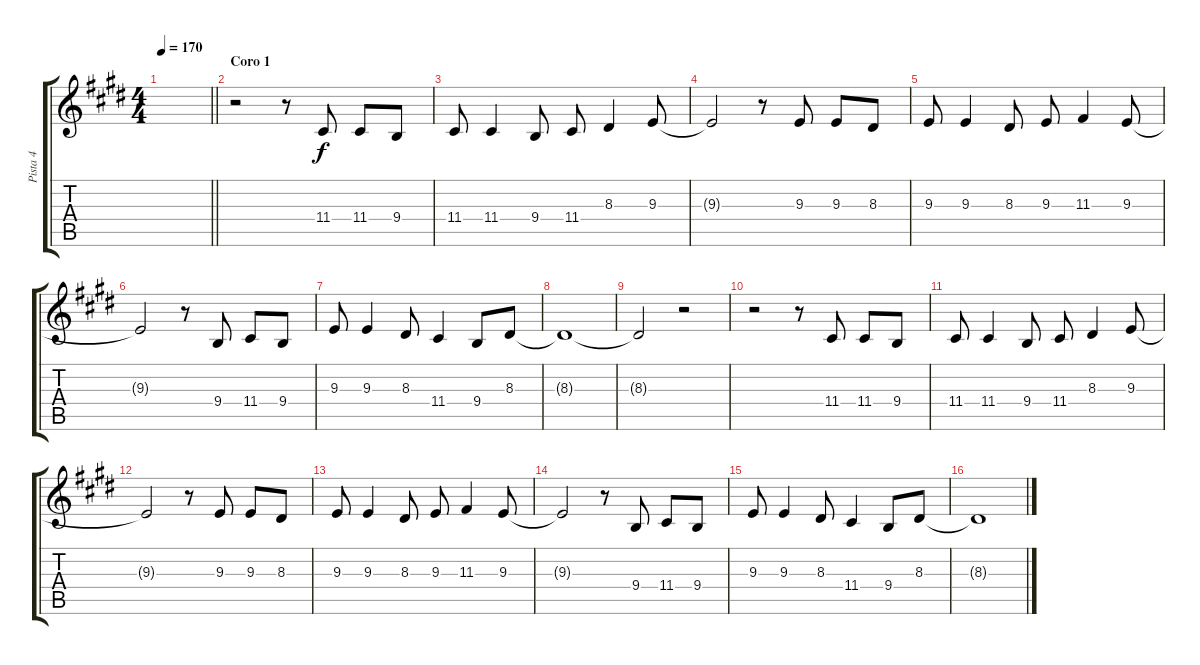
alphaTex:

\track ("Pista 4" "Pista 4") {instrument clarinet}
\staff {score tabs}
\tuning (E4 B3 G3 D3 A2 E2) {hide}
\ts (4 4)
\tempo 170
\clef g2
\barLineRight lightlight
\ks e
|
\section ("" "Coro 1")
r.2 r.8 11.4.8 11.4.8 9.4.8 |
11.4.8 11.4.4 9.4.8 11.4.8 8.3.4 9.3.8 |
9.3{t}.2 r.8 9.3.8 9.3.8 8.3.8 |
9.3.8 9.3.4 8.3.8 9.3.8 11.3.4 9.3.8 |
9.3{t}.2 r.8 9.4.8 11.4.8 9.4.8 |
9.3.8 9.3.4 8.3.8 11.4.4 9.4.8 8.3.8 |
8.3{t}.1 |
8.3{t}.2 r.2 |
r.2 r.8 11.4.8 11.4.8 9.4.8 |
11.4.8 11.4.4 9.4.8 11.4.8 8.3.4 9.3.8 |
9.3{t}.2 r.8 9.3.8 9.3.8 8.3.8 |
9.3.8 9.3.4 8.3.8 9.3.8 11.3.4 9.3.8 |
9.3{t}.2 r.8 9.4.8 11.4.8 9.4.8 |
9.3.8 9.3.4 8.3.8 11.4.4 9.4.8 8.3.8 |
8.3{t}.1
